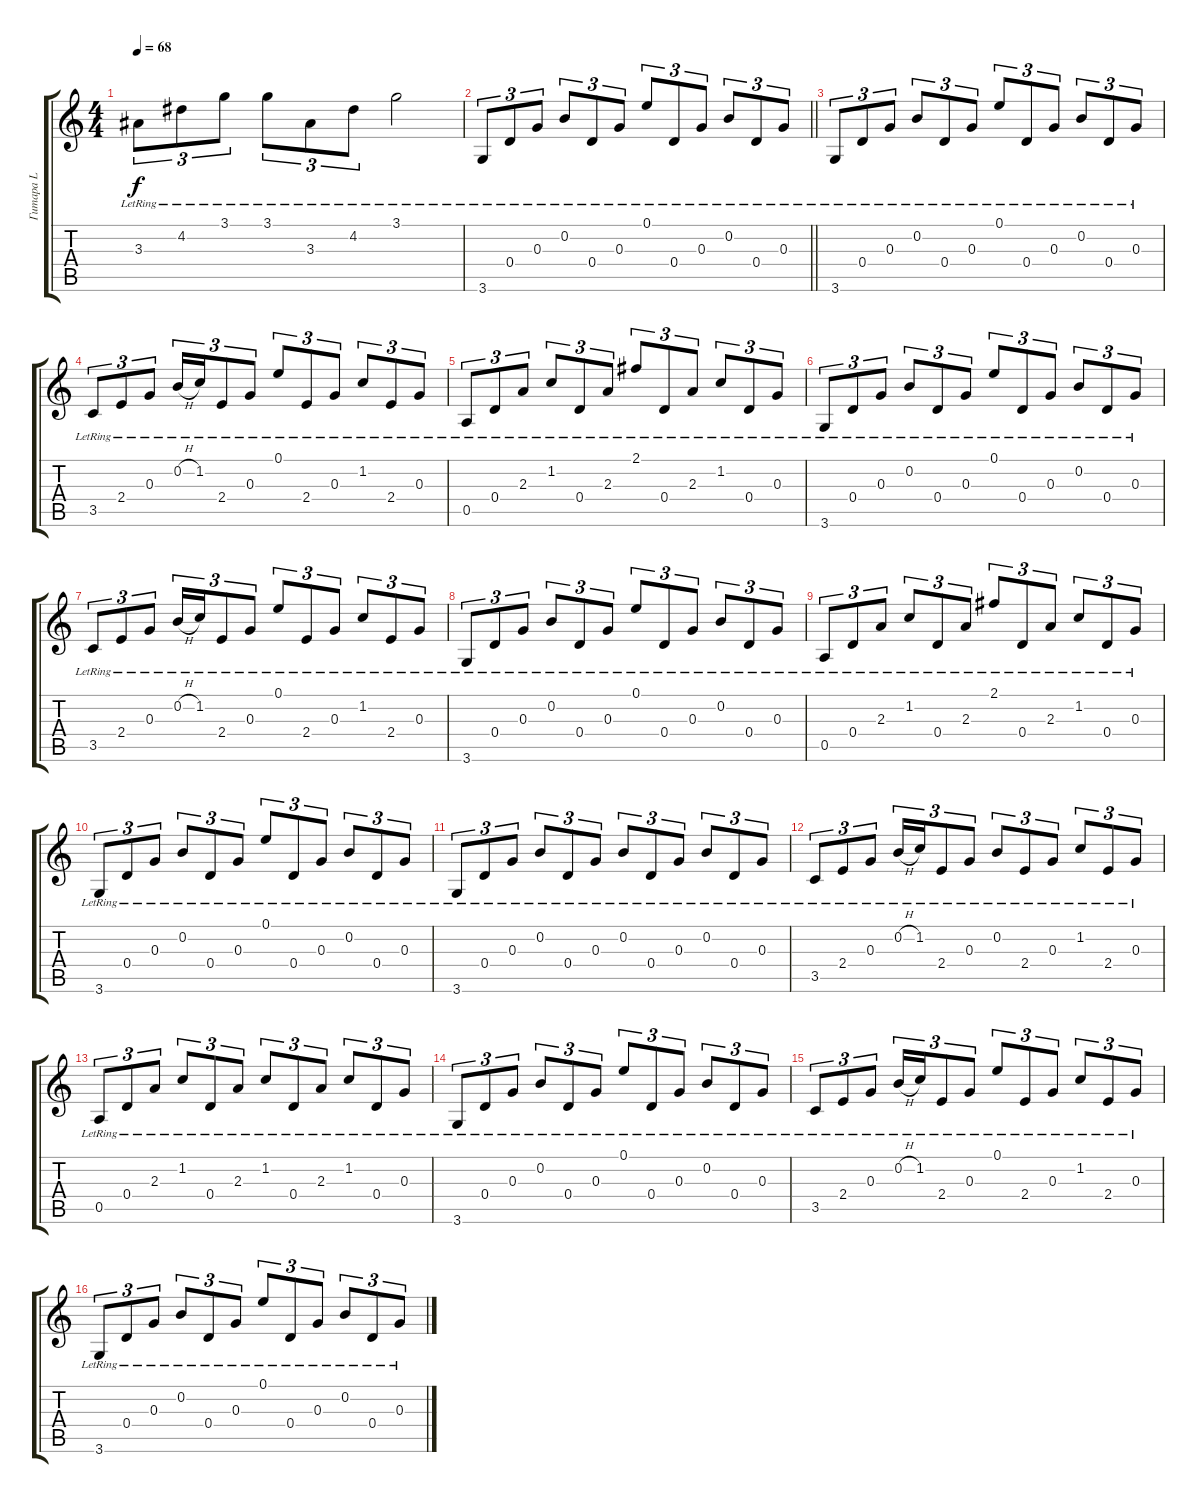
\track ("Гитара L" "Гитара L") {instrument acousticguitarsteel}
\staff {score tabs}
\tuning (E4 B3 G3 D3 A2 E2) {hide}
\ts (4 4)
\tempo 68
\clef g2
\ks c
3.3{lr}.8{tu (3 2) dy f} 4.2{lr}.8{tu (3 2)} 3.1{lr}.8{tu (3 2)} 3.1{lr}.8{tu (3 2)} 3.3{lr}.8{tu (3 2)} 4.2{lr}.8{tu (3 2)} 3.1{lr}.2 |
\barLineRight lightlight
3.6{lr}.8{tu (3 2)} 0.4{lr}.8{tu (3 2)} 0.3{lr}.8{tu (3 2)} 0.2{lr}.8{tu (3 2)} 0.4{lr}.8{tu (3 2)} 0.3{lr}.8{tu (3 2)} 0.1{lr}.8{tu (3 2)} 0.4{lr}.8{tu (3 2)} 0.3{lr}.8{tu (3 2)} 0.2{lr}.8{tu (3 2)} 0.4{lr}.8{tu (3 2)} 0.3{lr}.8{tu (3 2)} |
3.6{lr}.8{tu (3 2)} 0.4{lr}.8{tu (3 2)} 0.3{lr}.8{tu (3 2)} 0.2{lr}.8{tu (3 2)} 0.4{lr}.8{tu (3 2)} 0.3{lr}.8{tu (3 2)} 0.1{lr}.8{tu (3 2)} 0.4{lr}.8{tu (3 2)} 0.3{lr}.8{tu (3 2)} 0.2{lr}.8{tu (3 2)} 0.4{lr}.8{tu (3 2)} 0.3{lr}.8{tu (3 2)} |
3.5{lr}.8{tu (3 2)} 2.4{lr}.8{tu (3 2)} 0.3{lr}.8{tu (3 2)} 0.2{h lr}.16{tu (3 2)} 1.2{lr}.16{tu (3 2)} 2.4{lr}.8{tu (3 2)} 0.3{lr}.8{tu (3 2)} 0.1{lr}.8{tu (3 2)} 2.4{lr}.8{tu (3 2)} 0.3{lr}.8{tu (3 2)} 1.2{lr}.8{tu (3 2)} 2.4{lr}.8{tu (3 2)} 0.3{lr}.8{tu (3 2)} |
0.5{lr}.8{tu (3 2)} 0.4{lr}.8{tu (3 2)} 2.3{lr}.8{tu (3 2)} 1.2{lr}.8{tu (3 2)} 0.4{lr}.8{tu (3 2)} 2.3{lr}.8{tu (3 2)} 2.1{lr}.8{tu (3 2)} 0.4{lr}.8{tu (3 2)} 2.3{lr}.8{tu (3 2)} 1.2{lr}.8{tu (3 2)} 0.4{lr}.8{tu (3 2)} 0.3{lr}.8{tu (3 2)} |
3.6{lr}.8{tu (3 2)} 0.4{lr}.8{tu (3 2)} 0.3{lr}.8{tu (3 2)} 0.2{lr}.8{tu (3 2)} 0.4{lr}.8{tu (3 2)} 0.3{lr}.8{tu (3 2)} 0.1{lr}.8{tu (3 2)} 0.4{lr}.8{tu (3 2)} 0.3{lr}.8{tu (3 2)} 0.2{lr}.8{tu (3 2)} 0.4{lr}.8{tu (3 2)} 0.3{lr}.8{tu (3 2)} |
3.5{lr}.8{tu (3 2)} 2.4{lr}.8{tu (3 2)} 0.3{lr}.8{tu (3 2)} 0.2{h lr}.16{tu (3 2)} 1.2{lr}.16{tu (3 2)} 2.4{lr}.8{tu (3 2)} 0.3{lr}.8{tu (3 2)} 0.1{lr}.8{tu (3 2)} 2.4{lr}.8{tu (3 2)} 0.3{lr}.8{tu (3 2)} 1.2{lr}.8{tu (3 2)} 2.4{lr}.8{tu (3 2)} 0.3{lr}.8{tu (3 2)} |
3.6{lr}.8{tu (3 2)} 0.4{lr}.8{tu (3 2)} 0.3{lr}.8{tu (3 2)} 0.2{lr}.8{tu (3 2)} 0.4{lr}.8{tu (3 2)} 0.3{lr}.8{tu (3 2)} 0.1{lr}.8{tu (3 2)} 0.4{lr}.8{tu (3 2)} 0.3{lr}.8{tu (3 2)} 0.2{lr}.8{tu (3 2)} 0.4{lr}.8{tu (3 2)} 0.3{lr}.8{tu (3 2)} |
0.5{lr}.8{tu (3 2)} 0.4{lr}.8{tu (3 2)} 2.3{lr}.8{tu (3 2)} 1.2{lr}.8{tu (3 2)} 0.4{lr}.8{tu (3 2)} 2.3{lr}.8{tu (3 2)} 2.1{lr}.8{tu (3 2)} 0.4{lr}.8{tu (3 2)} 2.3{lr}.8{tu (3 2)} 1.2{lr}.8{tu (3 2)} 0.4{lr}.8{tu (3 2)} 0.3{lr}.8{tu (3 2)} |
3.6{lr}.8{tu (3 2)} 0.4{lr}.8{tu (3 2)} 0.3{lr}.8{tu (3 2)} 0.2{lr}.8{tu (3 2)} 0.4{lr}.8{tu (3 2)} 0.3{lr}.8{tu (3 2)} 0.1{lr}.8{tu (3 2)} 0.4{lr}.8{tu (3 2)} 0.3{lr}.8{tu (3 2)} 0.2{lr}.8{tu (3 2)} 0.4{lr}.8{tu (3 2)} 0.3{lr}.8{tu (3 2)} |
3.6{lr}.8{tu (3 2)} 0.4{lr}.8{tu (3 2)} 0.3{lr}.8{tu (3 2)} 0.2{lr}.8{tu (3 2)} 0.4{lr}.8{tu (3 2)} 0.3{lr}.8{tu (3 2)} 0.2{lr}.8{tu (3 2)} 0.4{lr}.8{tu (3 2)} 0.3{lr}.8{tu (3 2)} 0.2{lr}.8{tu (3 2)} 0.4{lr}.8{tu (3 2)} 0.3{lr}.8{tu (3 2)} |
3.5{lr}.8{tu (3 2)} 2.4{lr}.8{tu (3 2)} 0.3{lr}.8{tu (3 2)} 0.2{h lr}.16{tu (3 2)} 1.2{lr}.16{tu (3 2)} 2.4{lr}.8{tu (3 2)} 0.3{lr}.8{tu (3 2)} 0.2{lr}.8{tu (3 2)} 2.4{lr}.8{tu (3 2)} 0.3{lr}.8{tu (3 2)} 1.2{lr}.8{tu (3 2)} 2.4{lr}.8{tu (3 2)} 0.3{lr}.8{tu (3 2)} |
0.5{lr}.8{tu (3 2)} 0.4{lr}.8{tu (3 2)} 2.3{lr}.8{tu (3 2)} 1.2{lr}.8{tu (3 2)} 0.4{lr}.8{tu (3 2)} 2.3{lr}.8{tu (3 2)} 1.2{lr}.8{tu (3 2)} 0.4{lr}.8{tu (3 2)} 2.3{lr}.8{tu (3 2)} 1.2{lr}.8{tu (3 2)} 0.4{lr}.8{tu (3 2)} 0.3{lr}.8{tu (3 2)} |
3.6{lr}.8{tu (3 2)} 0.4{lr}.8{tu (3 2)} 0.3{lr}.8{tu (3 2)} 0.2{lr}.8{tu (3 2)} 0.4{lr}.8{tu (3 2)} 0.3{lr}.8{tu (3 2)} 0.1{lr}.8{tu (3 2)} 0.4{lr}.8{tu (3 2)} 0.3{lr}.8{tu (3 2)} 0.2{lr}.8{tu (3 2)} 0.4{lr}.8{tu (3 2)} 0.3{lr}.8{tu (3 2)} |
3.5{lr}.8{tu (3 2)} 2.4{lr}.8{tu (3 2)} 0.3{lr}.8{tu (3 2)} 0.2{h lr}.16{tu (3 2)} 1.2{lr}.16{tu (3 2)} 2.4{lr}.8{tu (3 2)} 0.3{lr}.8{tu (3 2)} 0.1{lr}.8{tu (3 2)} 2.4{lr}.8{tu (3 2)} 0.3{lr}.8{tu (3 2)} 1.2{lr}.8{tu (3 2)} 2.4{lr}.8{tu (3 2)} 0.3{lr}.8{tu (3 2)} |
3.6{lr}.8{tu (3 2)} 0.4{lr}.8{tu (3 2)} 0.3{lr}.8{tu (3 2)} 0.2{lr}.8{tu (3 2)} 0.4{lr}.8{tu (3 2)} 0.3{lr}.8{tu (3 2)} 0.1{lr}.8{tu (3 2)} 0.4{lr}.8{tu (3 2)} 0.3{lr}.8{tu (3 2)} 0.2{lr}.8{tu (3 2)} 0.4{lr}.8{tu (3 2)} 0.3{lr}.8{tu (3 2)}
